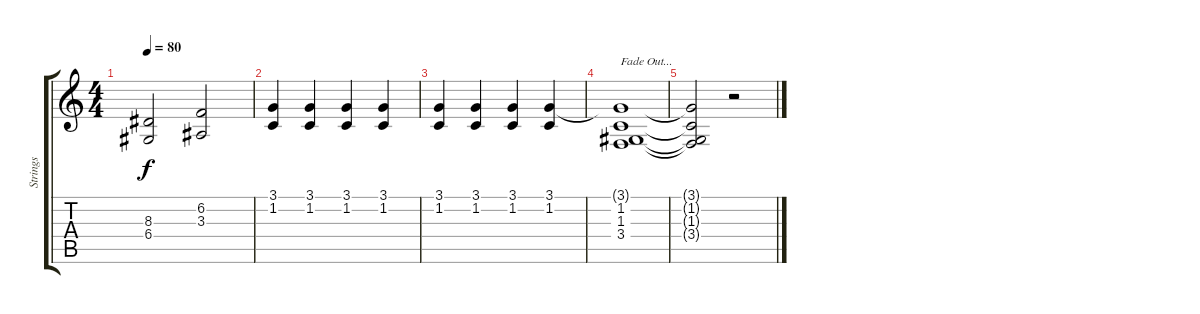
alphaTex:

\track ("Strings" "Strings") {instrument synthstrings1}
\staff {score tabs}
\tuning (E4 B3 G3 D3 A2 E2) {hide}
\ts (4 4)
\tempo 80
\clef g2
\ks c
(8.3 6.4).2{dy f} (6.2 3.3).2 |
(3.1 1.2).4 (3.1 1.2).4 (3.1 1.2).4 (3.1 1.2).4 |
(3.1 1.2).4 (3.1 1.2).4 (3.1 1.2).4 (3.1 1.2).4 |
(3.1{t} 1.2 1.3 3.4).1{txt "Fade Out..."} |
(3.1{t} 1.2{t} 1.3{t} 3.4{t}).2{volume 6} r.2
